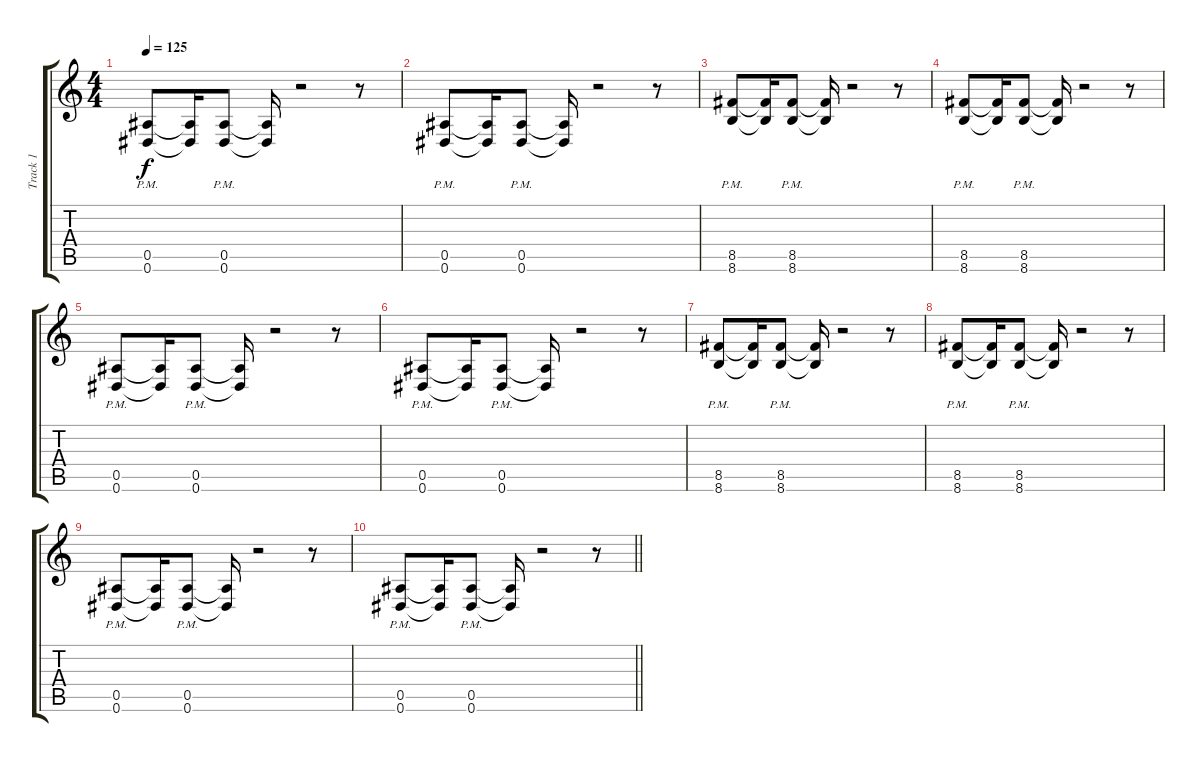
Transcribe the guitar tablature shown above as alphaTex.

\track ("Track 1" "Track 1") {instrument distortionguitar}
\staff {score tabs}
\tuning (F4 C4 Ab3 Eb3 Bb2 Eb2) {hide}
\ts (4 4)
\tempo 125
\clef g2
\ks c
(0.5{pm} 0.6{pm}).8{dy f} (0.5{t} 0.6{t}).16 (0.5{pm} 0.6{pm}).8 (0.5{t} 0.6{t}).16 r.2 r.8 |
(0.5{pm} 0.6{pm}).8 (0.5{t} 0.6{t}).16 (0.5{pm} 0.6{pm}).8 (0.5{t} 0.6{t}).16 r.2 r.8 |
(8.5{pm} 8.6{pm}).8 (8.5{t} 8.6{t}).16 (8.5{pm} 8.6{pm}).8 (8.5{t} 8.6{t}).16 r.2 r.8 |
(8.5{pm} 8.6{pm}).8 (8.5{t} 8.6{t}).16 (8.5{pm} 8.6{pm}).8 (8.5{t} 8.6{t}).16 r.2 r.8 |
(0.5{pm} 0.6{pm}).8 (0.5{t} 0.6{t}).16 (0.5{pm} 0.6{pm}).8 (0.5{t} 0.6{t}).16 r.2 r.8 |
(0.5{pm} 0.6{pm}).8 (0.5{t} 0.6{t}).16 (0.5{pm} 0.6{pm}).8 (0.5{t} 0.6{t}).16 r.2 r.8 |
(8.5{pm} 8.6{pm}).8 (8.5{t} 8.6{t}).16 (8.5{pm} 8.6{pm}).8 (8.5{t} 8.6{t}).16 r.2 r.8 |
(8.5{pm} 8.6{pm}).8 (8.5{t} 8.6{t}).16 (8.5{pm} 8.6{pm}).8 (8.5{t} 8.6{t}).16 r.2 r.8 |
(0.5{pm} 0.6{pm}).8 (0.5{t} 0.6{t}).16 (0.5{pm} 0.6{pm}).8 (0.5{t} 0.6{t}).16 r.2 r.8 |
\barLineRight lightlight
(0.5{pm} 0.6{pm}).8 (0.5{t} 0.6{t}).16 (0.5{pm} 0.6{pm}).8 (0.5{t} 0.6{t}).16 r.2 r.8
